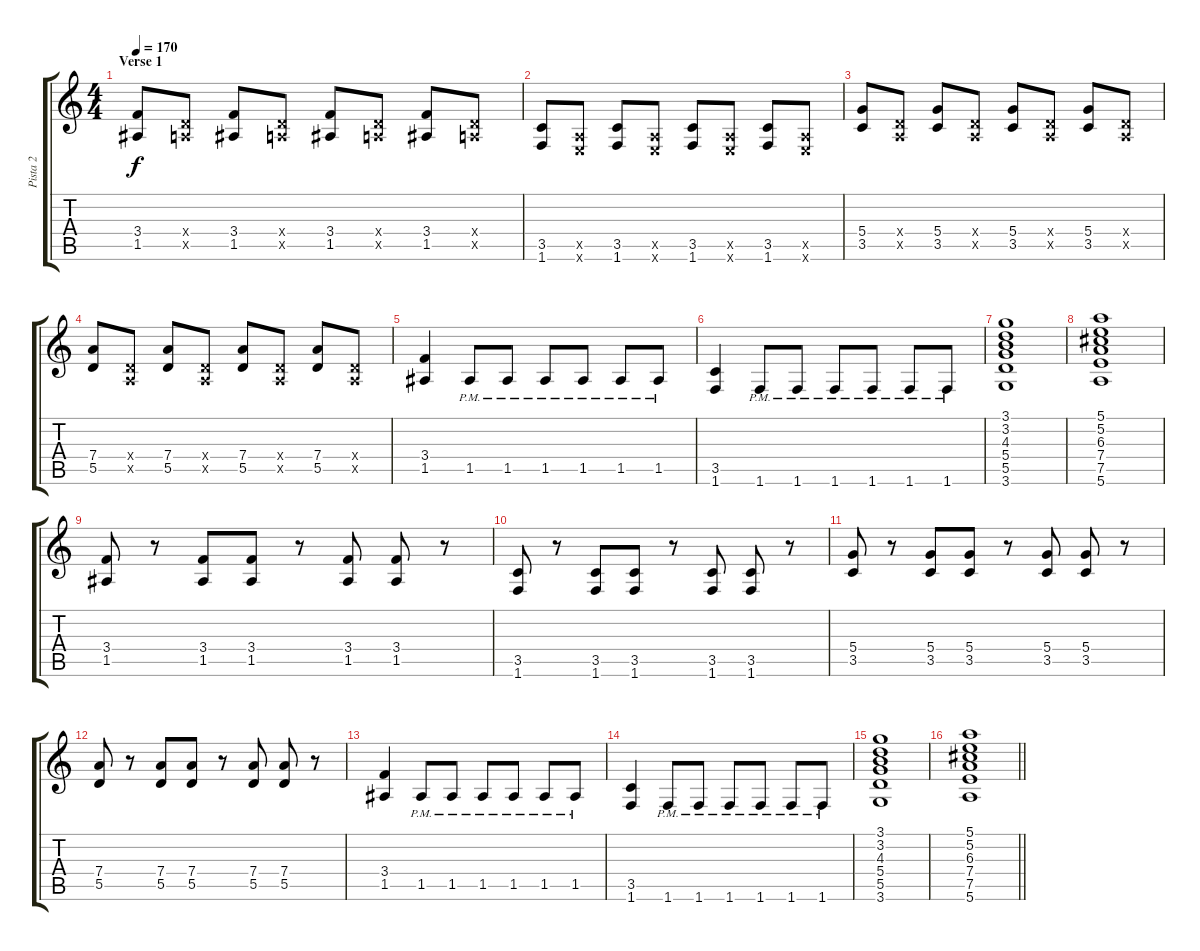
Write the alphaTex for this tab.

\track ("Pista 2" "Pista 2") {instrument distortionguitar}
\staff {score tabs}
\tuning (E4 B3 G3 D3 A2 E2) {hide}
\ts (4 4)
\section ("" "Verse 1")
\tempo 170
\clef g2
\ks c
(3.4 1.5).8{dy f} (0.4{x} 0.5{x}).8 (3.4 1.5).8 (0.4{x} 0.5{x}).8 (3.4 1.5).8 (0.4{x} 0.5{x}).8 (3.4 1.5).8 (0.4{x} 0.5{x}).8 |
(3.5 1.6).8 (0.5{x} 0.6{x}).8 (3.5 1.6).8 (0.5{x} 0.6{x}).8 (3.5 1.6).8 (0.5{x} 0.6{x}).8 (3.5 1.6).8 (0.5{x} 0.6{x}).8 |
(5.4 3.5).8 (0.4{x} 0.5{x}).8 (5.4 3.5).8 (0.4{x} 0.5{x}).8 (5.4 3.5).8 (0.4{x} 0.5{x}).8 (5.4 3.5).8 (0.4{x} 0.5{x}).8 |
(7.4 5.5).8 (0.4{x} 0.5{x}).8 (7.4 5.5).8 (0.4{x} 0.5{x}).8 (7.4 5.5).8 (0.4{x} 0.5{x}).8 (7.4 5.5).8 (0.4{x} 0.5{x}).8 |
(3.4 1.5).4 1.5{pm}.8 1.5{pm}.8 1.5{pm}.8 1.5{pm}.8 1.5{pm}.8 1.5{pm}.8 |
(3.5 1.6).4 1.6{pm}.8 1.6{pm}.8 1.6{pm}.8 1.6{pm}.8 1.6{pm}.8 1.6{pm}.8 |
(3.1 3.2 4.3 5.4 5.5 3.6).1 |
(5.1 5.2 6.3 7.4 7.5 5.6).1 |
(3.4 1.5).8 r.8 (3.4 1.5).8 (3.4 1.5).8 r.8 (3.4 1.5).8 (3.4 1.5).8 r.8 |
(3.5 1.6).8 r.8 (3.5 1.6).8 (3.5 1.6).8 r.8 (3.5 1.6).8 (3.5 1.6).8 r.8 |
(5.4 3.5).8 r.8 (5.4 3.5).8 (5.4 3.5).8 r.8 (5.4 3.5).8 (5.4 3.5).8 r.8 |
(7.4 5.5).8 r.8 (7.4 5.5).8 (7.4 5.5).8 r.8 (7.4 5.5).8 (7.4 5.5).8 r.8 |
(3.4 1.5).4 1.5{pm}.8 1.5{pm}.8 1.5{pm}.8 1.5{pm}.8 1.5{pm}.8 1.5{pm}.8 |
(3.5 1.6).4 1.6{pm}.8 1.6{pm}.8 1.6{pm}.8 1.6{pm}.8 1.6{pm}.8 1.6{pm}.8 |
(3.1 3.2 4.3 5.4 5.5 3.6).1 |
\barLineRight lightlight
(5.1 5.2 6.3 7.4 7.5 5.6).1
